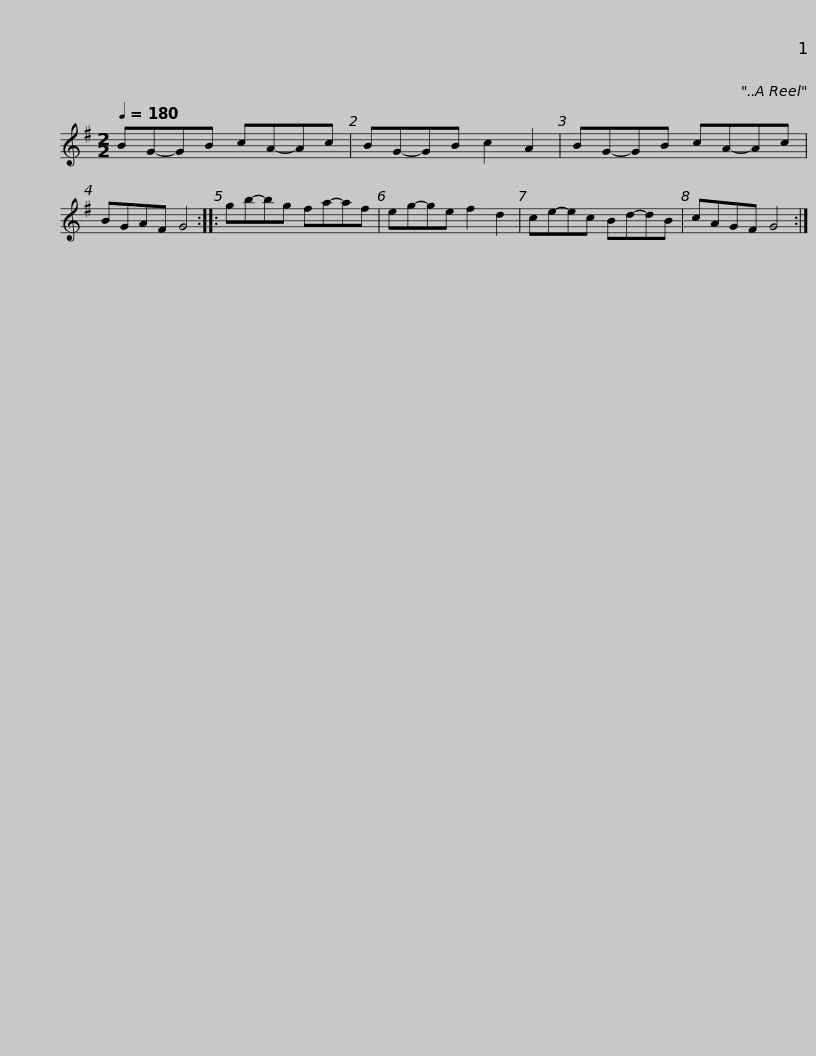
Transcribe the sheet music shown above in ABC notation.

X:1
L:1/8
Q:1/4=180
M:2/2
I:linebreak $
K:G
V:1 treble
V:1
 BG-GB cA-Ac | BG-GB c2 A2 | BG-GB cA-Ac | BGAF G4 ::$ gb-bg fa-af | %5
 eg-ge f2 d2 | ce-ec Bd-dB | cAGF G4 :| %8
